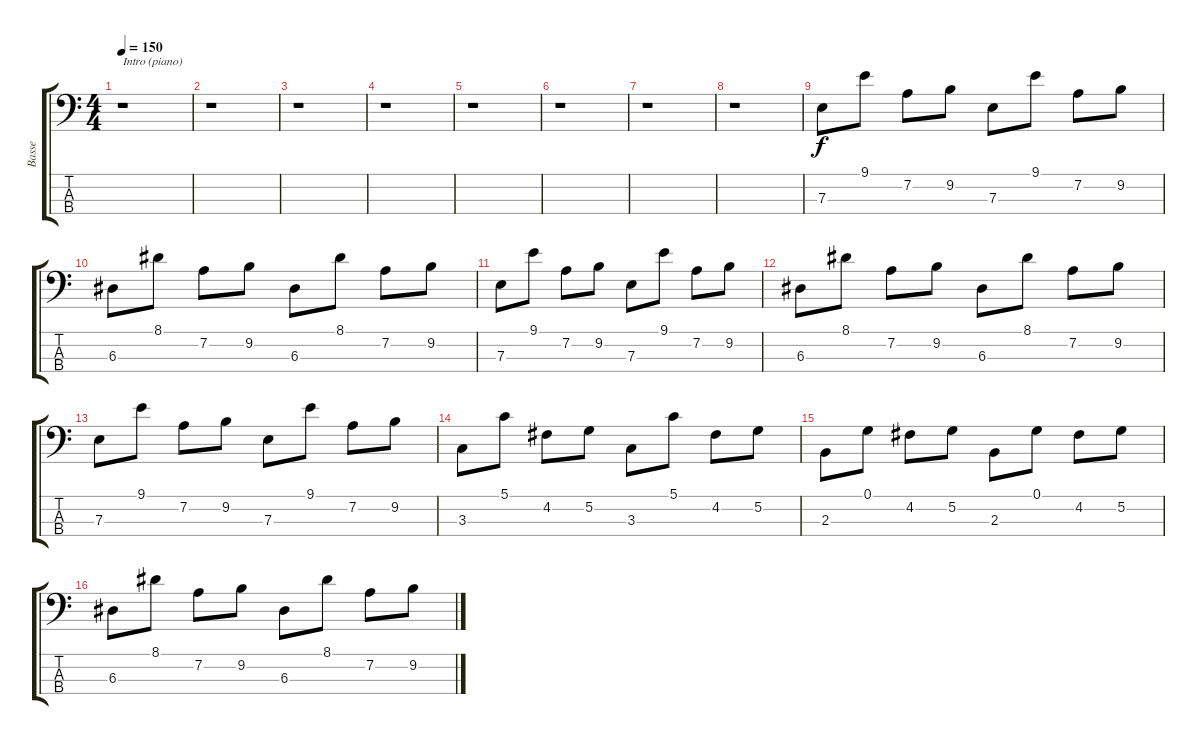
\track ("Basse" "Basse") {instrument electricbassfinger}
\staff {score tabs}
\tuning (G2 D2 A1 D1) {hide}
\ts (4 4)
\tempo 150
\clef f4
\ks c
r.1{txt "Intro (piano)" dy f instrument electricbassfinger} |
r.1 |
r.1 |
r.1 |
r.1 |
r.1 |
r.1 |
r.1 |
7.3.8 9.1.8 7.2.8 9.2.8 7.3.8 9.1.8 7.2.8 9.2.8 |
6.3.8 8.1.8 7.2.8 9.2.8 6.3.8 8.1.8 7.2.8 9.2.8 |
7.3.8 9.1.8 7.2.8 9.2.8 7.3.8 9.1.8 7.2.8 9.2.8 |
6.3.8 8.1.8 7.2.8 9.2.8 6.3.8 8.1.8 7.2.8 9.2.8 |
7.3.8 9.1.8 7.2.8 9.2.8 7.3.8 9.1.8 7.2.8 9.2.8 |
3.3.8 5.1.8 4.2.8 5.2.8 3.3.8 5.1.8 4.2.8 5.2.8 |
2.3.8 0.1.8 4.2.8 5.2.8 2.3.8 0.1.8 4.2.8 5.2.8 |
6.3.8 8.1.8 7.2.8 9.2.8 6.3.8 8.1.8 7.2.8 9.2.8
